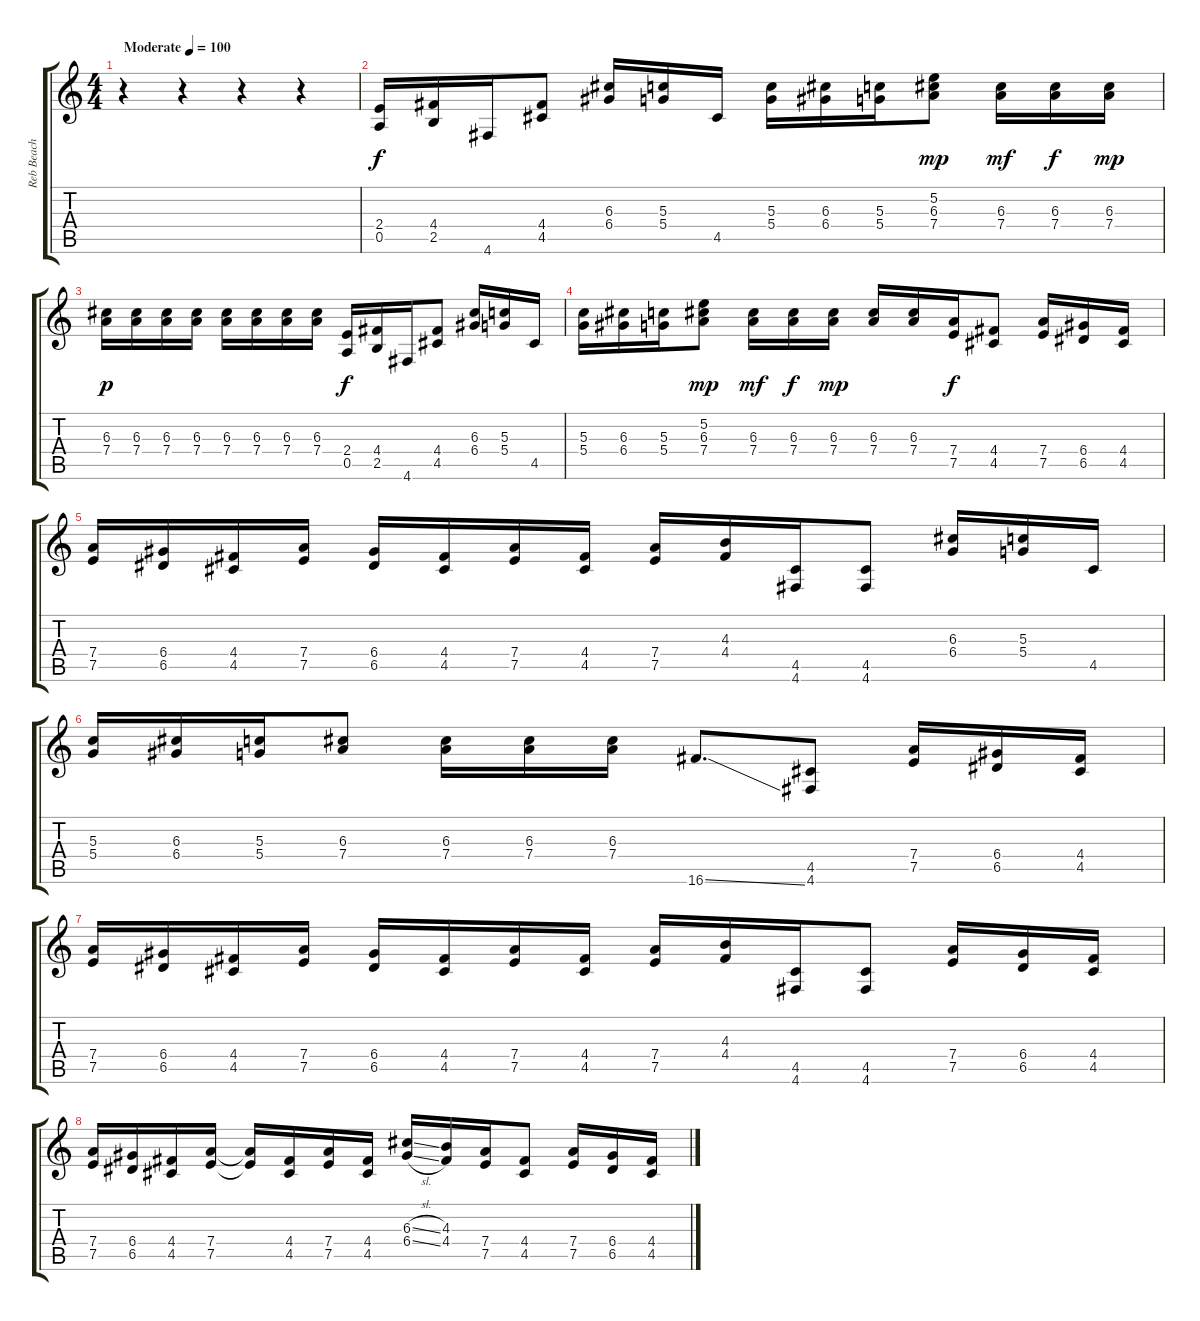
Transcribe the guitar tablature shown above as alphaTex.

\track ("Reb Beach" "Reb Beach") {instrument distortionguitar}
\staff {score tabs}
\tuning (E4 B3 G3 D3 A2 D2) {hide}
\ts (4 4)
\tempo (100 "Moderate")
\clef g2
\ks c
r.4{dy f instrument distortionguitar} r.4 r.4 r.4 |
(2.4 0.5).16 (4.4 2.5).16 4.6.16 (4.4 4.5).8 (6.3 6.4).16 (5.3 5.4).16 4.5.16 (5.3 5.4).16 (6.3 6.4).16 (5.3 5.4).16 (5.2 6.3 7.4).8{dy mp} (6.3 7.4).16{dy mf} (6.3 7.4).16{dy f} (6.3 7.4).16{dy mp} |
(6.3 7.4).16{dy p} (6.3 7.4).16 (6.3 7.4).16 (6.3 7.4).16 (6.3 7.4).16 (6.3 7.4).16 (6.3 7.4).16 (6.3 7.4).16 (2.4 0.5).16{dy f} (4.4 2.5).16 4.6.16 (4.4 4.5).8 (6.3 6.4).16 (5.3 5.4).16 4.5.16 |
(5.3 5.4).16 (6.3 6.4).16 (5.3 5.4).16 (5.2 6.3 7.4).8{dy mp} (6.3 7.4).16{dy mf} (6.3 7.4).16{dy f} (6.3 7.4).16{dy mp} (6.3 7.4).16 (6.3 7.4).16 (7.4 7.5).16{dy f} (4.4 4.5).8 (7.4 7.5).16 (6.4 6.5).16 (4.4 4.5).16 |
(7.4 7.5).16 (6.4 6.5).16 (4.4 4.5).16 (7.4 7.5).16 (6.4 6.5).16 (4.4 4.5).16 (7.4 7.5).16 (4.4 4.5).16 (7.4 7.5).16 (4.3 4.4).16 (4.5 4.6).16 (4.5 4.6).8 (6.3 6.4).16 (5.3 5.4).16 4.5.16 |
(5.3 5.4).16 (6.3 6.4).16 (5.3 5.4).16 (6.3 7.4).8 (6.3 7.4).16 (6.3 7.4).16 (6.3 7.4).16 16.6{ss}.8{d} (4.5 4.6).8 (7.4 7.5).16 (6.4 6.5).16 (4.4 4.5).16 |
(7.4 7.5).16 (6.4 6.5).16 (4.4 4.5).16 (7.4 7.5).16 (6.4 6.5).16 (4.4 4.5).16 (7.4 7.5).16 (4.4 4.5).16 (7.4 7.5).16 (4.3 4.4).16 (4.5 4.6).16 (4.5 4.6).8 (7.4 7.5).16 (6.4 6.5).16 (4.4 4.5).16 |
(7.4 7.5).16 (6.4 6.5).16 (4.4 4.5).16 (7.4 7.5).16 (7.4{t} 7.5{t}).16 (4.4 4.5).16 (7.4 7.5).16 (4.4 4.5).16 (6.3{sl} 6.4{sl}).16 (4.3 4.4).16 (7.4 7.5).16 (4.4 4.5).8 (7.4 7.5).16 (6.4 6.5).16 (4.4 4.5).16
